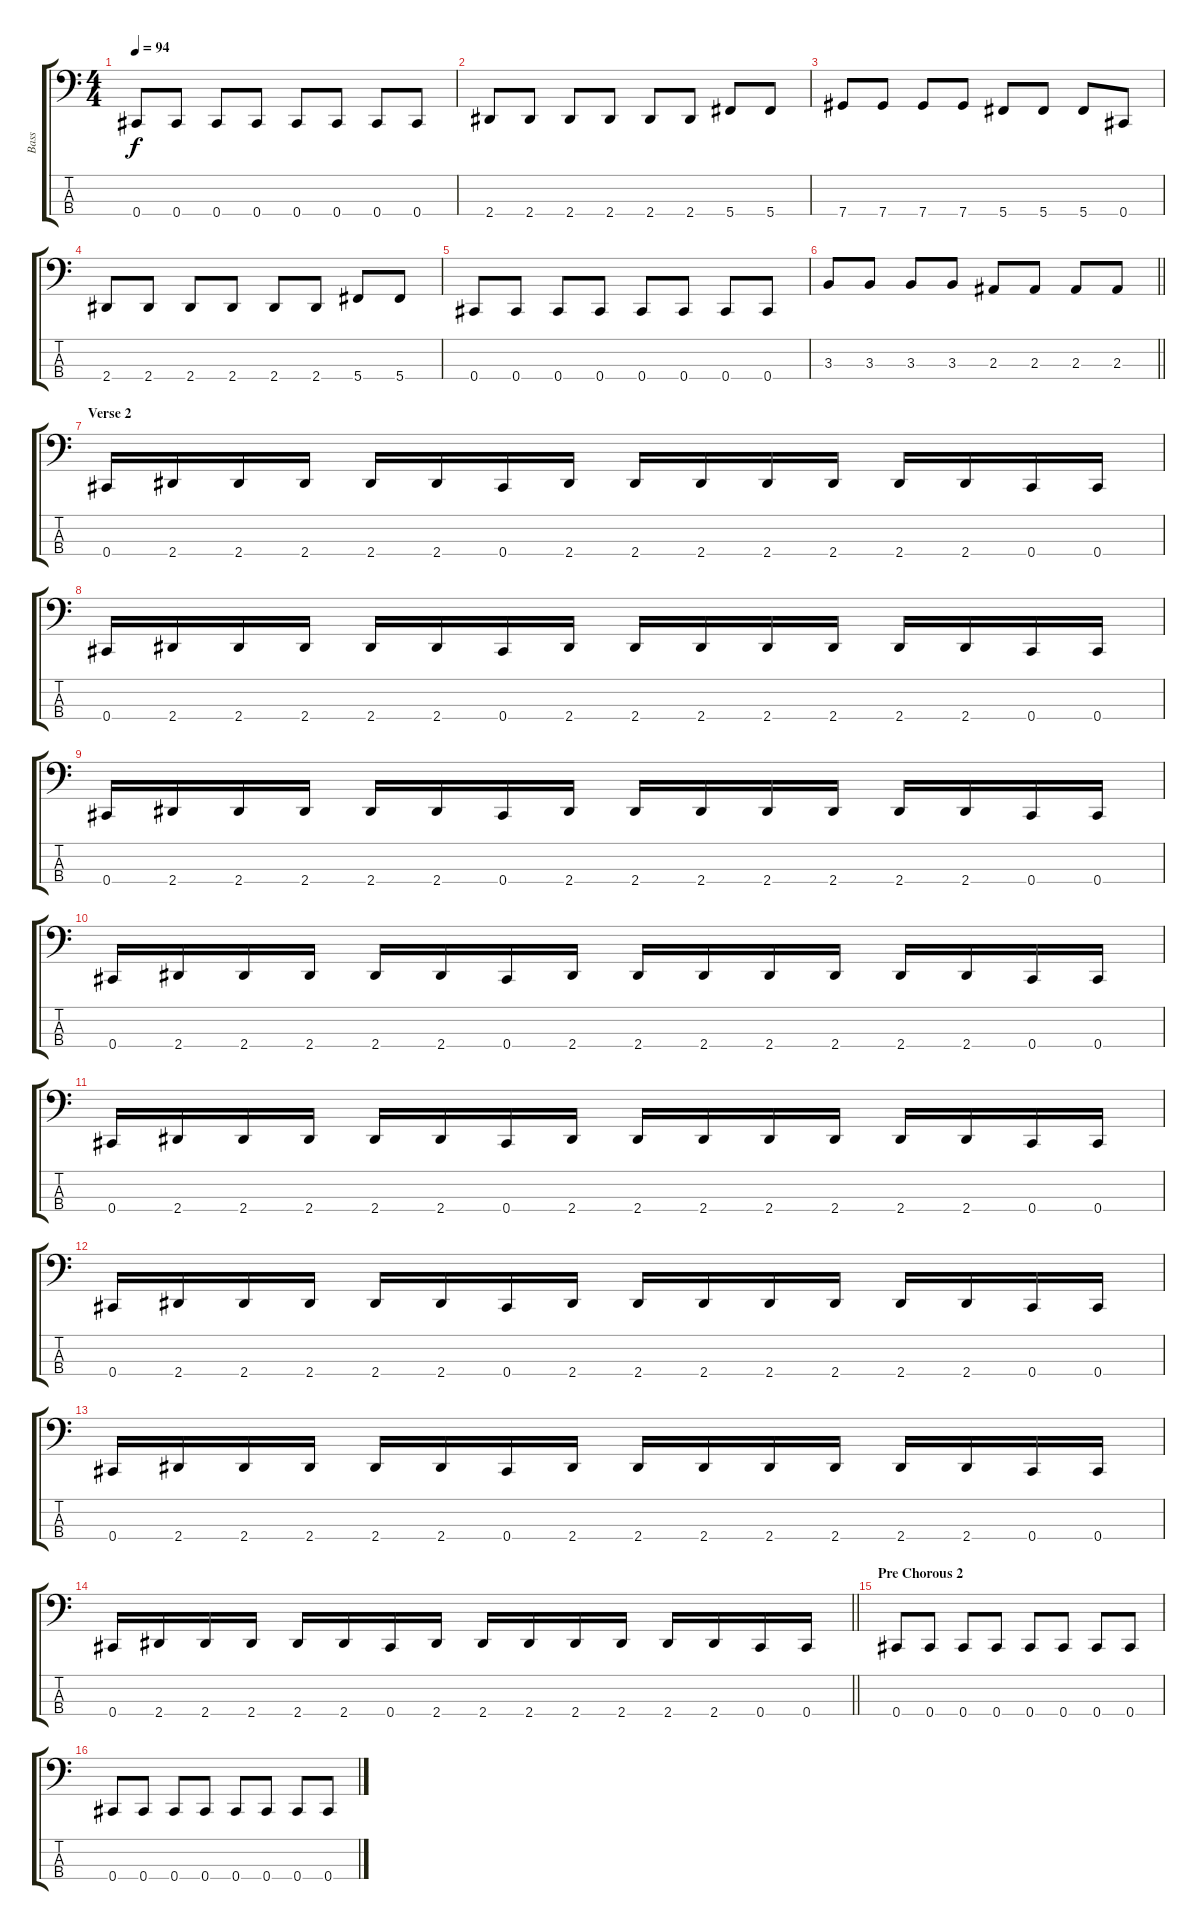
\track ("Bass" "Bass") {instrument electricbasspick}
\staff {score tabs}
\tuning (Gb2 Db2 Ab1 Db1) {hide}
\ts (4 4)
\tempo 94
\clef f4
\ks c
0.4.8{dy f} 0.4.8 0.4.8 0.4.8 0.4.8 0.4.8 0.4.8 0.4.8 |
2.4.8 2.4.8 2.4.8 2.4.8 2.4.8 2.4.8 5.4.8 5.4.8 |
7.4.8 7.4.8 7.4.8 7.4.8 5.4.8 5.4.8 5.4.8 0.4.8 |
2.4.8 2.4.8 2.4.8 2.4.8 2.4.8 2.4.8 5.4.8 5.4.8 |
0.4.8 0.4.8 0.4.8 0.4.8 0.4.8 0.4.8 0.4.8 0.4.8 |
\barLineRight lightlight
3.3.8 3.3.8 3.3.8 3.3.8 2.3.8 2.3.8 2.3.8 2.3.8 |
\section ("" "Verse 2")
0.4.16 2.4.16 2.4.16 2.4.16 2.4.16 2.4.16 0.4.16 2.4.16 2.4.16 2.4.16 2.4.16 2.4.16 2.4.16 2.4.16 0.4.16 0.4.16 |
0.4.16 2.4.16 2.4.16 2.4.16 2.4.16 2.4.16 0.4.16 2.4.16 2.4.16 2.4.16 2.4.16 2.4.16 2.4.16 2.4.16 0.4.16 0.4.16 |
0.4.16 2.4.16 2.4.16 2.4.16 2.4.16 2.4.16 0.4.16 2.4.16 2.4.16 2.4.16 2.4.16 2.4.16 2.4.16 2.4.16 0.4.16 0.4.16 |
0.4.16 2.4.16 2.4.16 2.4.16 2.4.16 2.4.16 0.4.16 2.4.16 2.4.16 2.4.16 2.4.16 2.4.16 2.4.16 2.4.16 0.4.16 0.4.16 |
0.4.16 2.4.16 2.4.16 2.4.16 2.4.16 2.4.16 0.4.16 2.4.16 2.4.16 2.4.16 2.4.16 2.4.16 2.4.16 2.4.16 0.4.16 0.4.16 |
0.4.16 2.4.16 2.4.16 2.4.16 2.4.16 2.4.16 0.4.16 2.4.16 2.4.16 2.4.16 2.4.16 2.4.16 2.4.16 2.4.16 0.4.16 0.4.16 |
0.4.16 2.4.16 2.4.16 2.4.16 2.4.16 2.4.16 0.4.16 2.4.16 2.4.16 2.4.16 2.4.16 2.4.16 2.4.16 2.4.16 0.4.16 0.4.16 |
\barLineRight lightlight
0.4.16 2.4.16 2.4.16 2.4.16 2.4.16 2.4.16 0.4.16 2.4.16 2.4.16 2.4.16 2.4.16 2.4.16 2.4.16 2.4.16 0.4.16 0.4.16 |
\section ("" "Pre Chorous 2")
0.4.8 0.4.8 0.4.8 0.4.8 0.4.8 0.4.8 0.4.8 0.4.8 |
0.4.8 0.4.8 0.4.8 0.4.8 0.4.8 0.4.8 0.4.8 0.4.8
